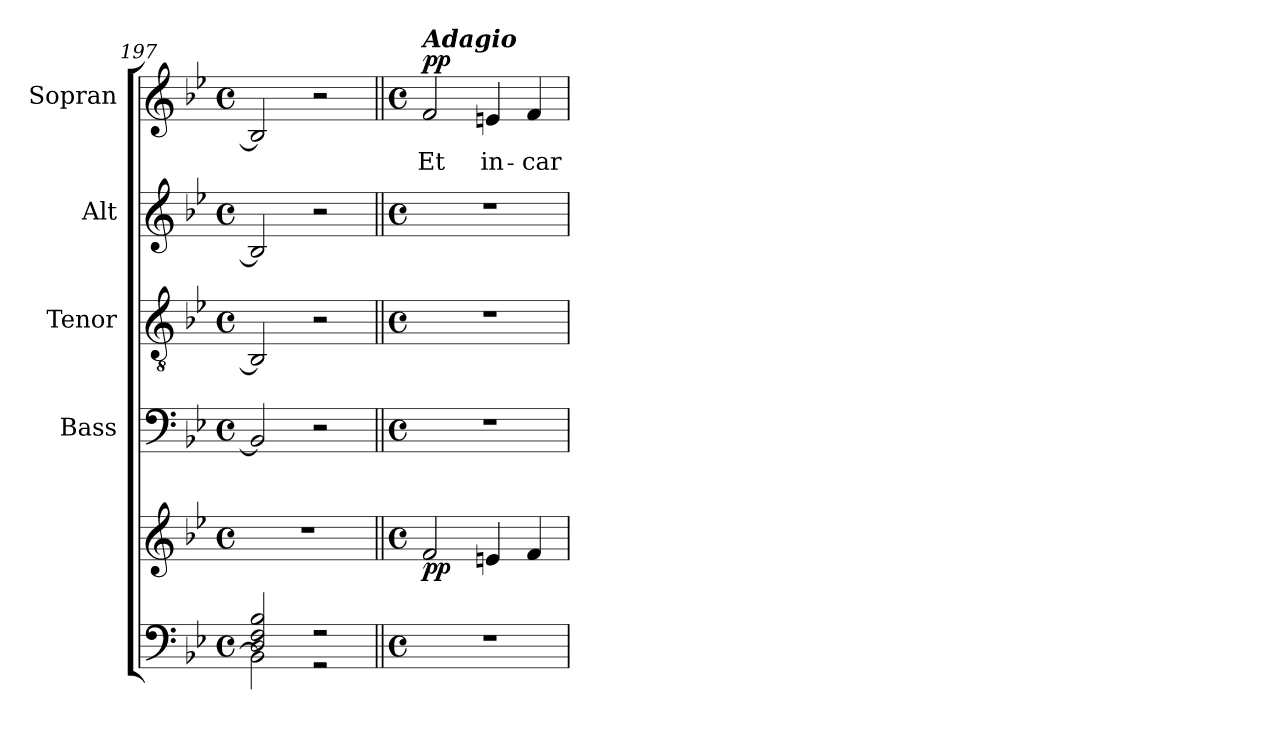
**kern	**kern	**dynam	**kern	**kern	**kern	**kern	**text	**dynam
*part5	*part5	*part5	*part4	*part3	*part2	*part1	*part1	*part1
*staff6	*staff5	*staff5/6	*staff4	*staff3	*staff2	*staff1	*staff1	*staff1
*	*	*	*I"Bass	*I"Tenor	*I"Alt	*I"Sopran	*	*
*	*	*	*I'B.	*I'T.	*I'A.	*I'S.	*	*
*clefF4	*clefG2	*	*clefF4	*clefGv2	*clefG2	*clefG2	*	*
*k[b-e-]	*k[b-e-]	*	*k[b-e-]	*k[b-e-]	*k[b-e-]	*k[b-e-]	*	*
*B-:	*B-:	*	*B-:	*B-:	*B-:	*B-:	*	*
*M4/4	*M4/4	*	*M4/4	*M4/4	*M4/4	*M4/4	*	*
*met(c)	*met(c)	*	*met(c)	*met(c)	*met(c)	*met(c)	*	*
=197	=197	=197	=197	=197	=197	=197	=197	=197
*^	*	*	*	*	*	*	*	*
2D/ 2F/ 2B-/	2BB-\]	1r	.	2BB-/]	2BB-/]	2B-/]	2B-/]	.	.
2r	2r	.	.	2r	2r	2r	2r	.	.
*v	*v	*	*	*	*	*	*	*	*
!!LO:LB:g=z
=198||	=198||	=198||	=198||	=198||	=198||	=198||	=198||	=198||
*M4/4	*M4/4	*	*M4/4	*M4/4	*M4/4	*M4/4	*	*
*met(c)	*met(c)	*	*met(c)	*met(c)	*met(c)	*met(c)	*	*
*^	*	*	*	*	*	*	*	*
!	!	!	!	!	!	!	!LO:TX:a:Bi:t=Adagio	!	!
!	!	!	!LO:DY:b	!	!	!	!	!LO:LY:b	!LO:DY:a
*v	*v	*	*	*	*	*	*	*	*
1r	2f/	pp	1r	1r	1r	2f/	Et	pp
!	!	!	!	!	!	!	!LO:LY:b	!
.	4en/	.	.	.	.	4en/	in-	.
!	!	!	!	!	!	!	!LO:LY:b	!
.	4f/	.	.	.	.	4f/	-car-	.
=	=	=	=	=	=	=	=	=
*-	*-	*-	*-	*-	*-	*-	*-	*-
